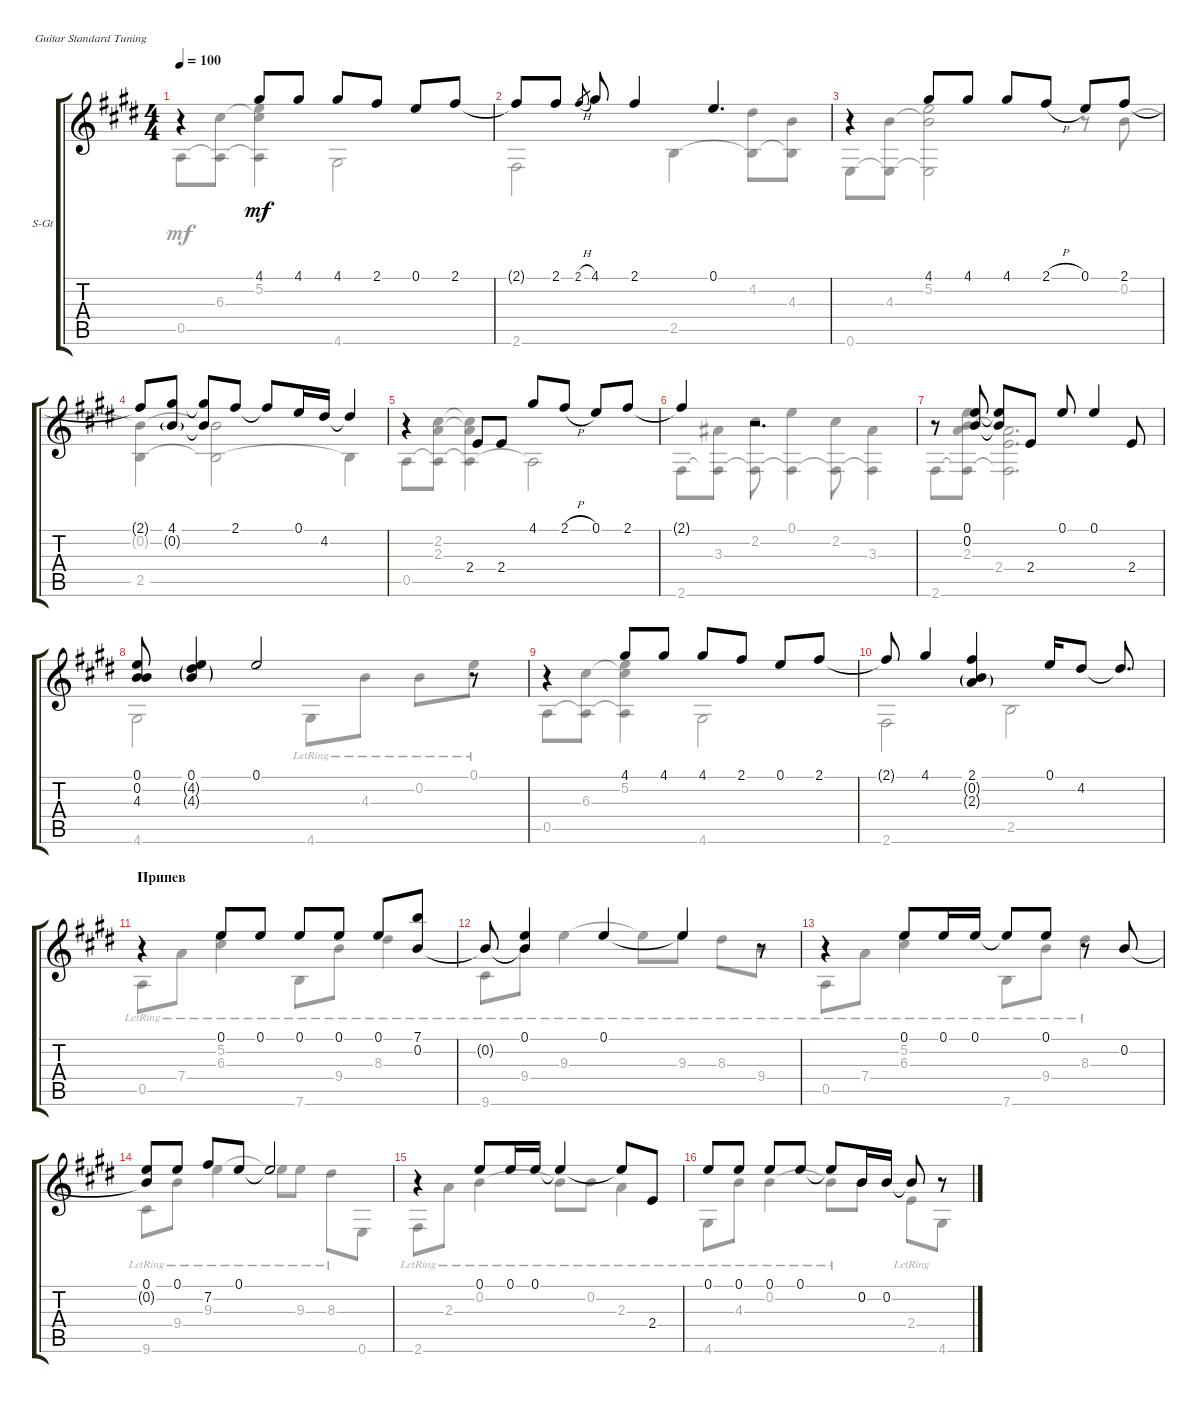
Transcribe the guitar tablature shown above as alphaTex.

\defaultSystemsLayout 4
\bracketExtendMode groupsimilarinstruments
\firstSystemTrackNameOrientation horizontal
\otherSystemsTrackNameOrientation horizontal
\chordDiagramsInScore
\track ("Steel Guitar" "S-Gt") {instrument acousticguitarsteel}
\staff {score tabs}
\tuning (E4 B3 G3 D3 A2 E2)
\voice
\ts (4 4)
\tempo 100
\clef g2
\ks e
r.4{dy mf} 4.1.8 4.1.8 4.1.8 2.1.8 0.1.8 2.1.8 |
2.1{t}.8 2.1.8 2.1{h}.8{gr} 4.1.8 2.1.4 0.1.4{d} |
r.4 4.1.8 4.1.8 4.1.8 2.1{h}.8 0.1.8 2.1.8 |
2.1{t}.8 (4.1 0.2{g}).8 (4.1{t} 0.2{t}).8 2.1.8 2.1{t}.8 0.1.16 4.2.16 4.2{t}.4 |
r.4 2.4.8 2.4.8 4.1.8 2.1{h}.8 0.1.8 2.1.8 |
2.1{t}.4 r.2{d} |
r.8 (0.2 0.1).8 (0.2{t} 0.1{t}).8 2.4.8 0.1.8 0.1.4 2.4.8 |
(0.1 4.3 0.2).8 (4.2{g} 0.1 4.3{g}).4 0.1.2 r.8 |
r.4 4.1.8 4.1.8 4.1.8 2.1.8 0.1.8 2.1.8 |
2.1{t}.8 4.1.4 (2.1 0.2{g} 2.3{g}).4 0.1.16 4.2.8 4.2{t}.8{d} |
\section ("" "Припев")
r.4 0.1.8 0.1.8 0.1.8 0.1.8 0.1.8 (7.1 0.2).8 |
0.2{t}.8 (0.1 0.2{t}).4 0.1.4 0.1{t}.4 r.8 |
r.4 0.1.8 0.1.16 0.1.16 0.1{t}.8 0.1.8 r.8 0.2.8 |
(0.1 0.2{t}).8 0.1.8 7.2.8 0.1.8 0.1{t}.2 |
r.4 0.1.8 0.1.16 0.1.16 0.1{t}.4 0.1{t}.8 2.4.8 |
0.1.8 0.1.8 0.1.8 0.1.8 0.1{t}.8 0.2.16 0.2.16 0.2{t}.8 r.8
\voice
\clef g2
\ottava regular
\simile none
\ks e
0.5.8{dy mf} (6.3 0.5{t}).8 (5.2 0.5{t} 6.3{t}).4 4.6.2 |
2.6.2 2.5.4 (4.2 2.5{t}).8 (4.3 2.5{t}).8 |
0.6.8 (4.3 0.6{t}).8 (5.2 4.3{t} 0.6{t}).2 r.8 0.2.8 |
(0.2{t} 2.5).4 (2.5{t} 0.2{t}).2 2.5{t}.4 |
0.5.8 (2.2 0.5{t} 2.3).8 (2.3{t} 0.5{t} 2.2{t}).4 0.5{t}.2 |
2.6.8 (3.3 2.6{t}).8 (2.2 2.6{t}).8 (0.1 2.6{t}).4 (2.2 2.6{t}).8 (3.3 2.6{t}).4 |
2.6.8 (2.3 2.6{t} 0.1 0.2).8 (2.6{t} 2.3{t} 2.4).2{d} |
4.6.2 4.6{lr}.8 4.3{lr}.8 0.2{lr}.8 0.1{lr}.8 |
0.5.8 (6.3 0.5{t}).8 (5.2 6.3{t} 0.5{t}).4 4.6.2 |
2.6.2 2.5.2 |
0.5{lr}.8 7.4{lr}.8 (6.3{lr} 5.2{lr}).4 7.6{lr}.8 9.4{lr}.8 8.3{lr}.4 |
9.6{lr}.8 9.4{lr}.8 9.3{lr}.4 9.3{lr t}.8 9.3{lr}.8 8.3{lr}.8 9.4{lr}.8 |
0.5{lr}.8 7.4{lr}.8 (6.3{lr} 5.2{lr}).4 7.6{lr}.8 9.4{lr}.8 8.3{lr}.4 |
9.6{lr}.8 9.4{lr}.8 9.3{lr}.4 9.3{lr t}.8 9.3{lr}.8 8.3{lr}.8 0.6.8 |
2.6{lr}.8 2.3{lr}.8 0.2{lr}.4 0.2{lr t}.8 0.2{lr}.8 2.3{lr}.4 |
4.6{lr}.8 4.3{lr}.8 0.2{lr}.4 0.2{lr t}.8 0.2.8 2.4{lr}.8 4.6.8
